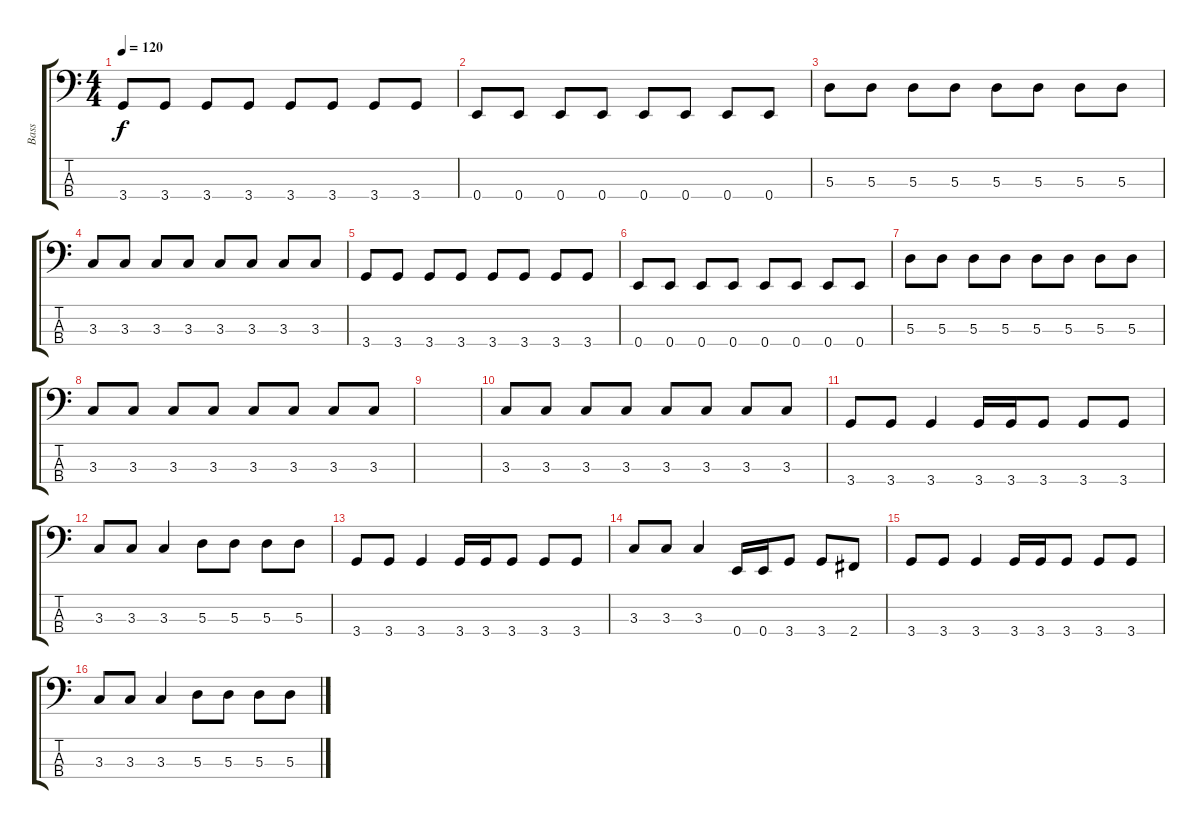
\track ("Bass" "Bass") {instrument electricbassfinger}
\staff {score tabs}
\tuning (G2 D2 A1 E1) {hide}
\ts (4 4)
\tempo 120
\clef f4
\ks c
3.4.8{dy f} 3.4.8 3.4.8 3.4.8 3.4.8 3.4.8 3.4.8 3.4.8 |
0.4.8 0.4.8 0.4.8 0.4.8 0.4.8 0.4.8 0.4.8 0.4.8 |
5.3.8 5.3.8 5.3.8 5.3.8 5.3.8 5.3.8 5.3.8 5.3.8 |
3.3.8 3.3.8 3.3.8 3.3.8 3.3.8 3.3.8 3.3.8 3.3.8 |
3.4.8 3.4.8 3.4.8 3.4.8 3.4.8 3.4.8 3.4.8 3.4.8 |
0.4.8 0.4.8 0.4.8 0.4.8 0.4.8 0.4.8 0.4.8 0.4.8 |
5.3.8 5.3.8 5.3.8 5.3.8 5.3.8 5.3.8 5.3.8 5.3.8 |
3.3.8 3.3.8 3.3.8 3.3.8 3.3.8 3.3.8 3.3.8 3.3.8 |
|
3.3.8 3.3.8 3.3.8 3.3.8 3.3.8 3.3.8 3.3.8 3.3.8 |
3.4.8 3.4.8 3.4.4 3.4.16 3.4.16 3.4.8 3.4.8 3.4.8 |
3.3.8 3.3.8 3.3.4 5.3.8 5.3.8 5.3.8 5.3.8 |
3.4.8 3.4.8 3.4.4 3.4.16 3.4.16 3.4.8 3.4.8 3.4.8 |
3.3.8 3.3.8 3.3.4 0.4.16 0.4.16 3.4.8 3.4.8 2.4.8 |
3.4.8 3.4.8 3.4.4 3.4.16 3.4.16 3.4.8 3.4.8 3.4.8 |
3.3.8 3.3.8 3.3.4 5.3.8 5.3.8 5.3.8 5.3.8
